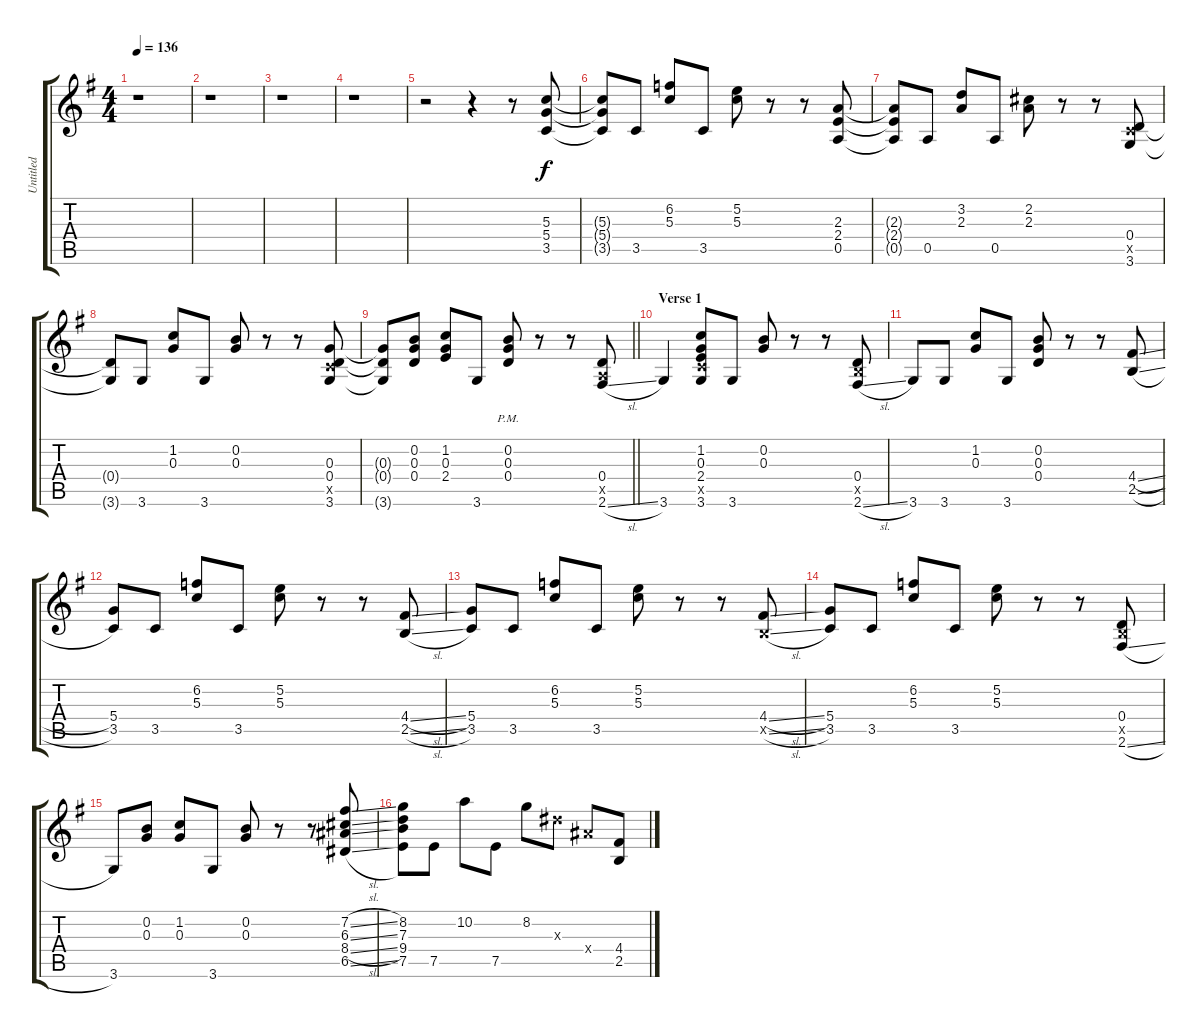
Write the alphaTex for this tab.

\track ("Untitled" "Untitled") {instrument distortionguitar}
\staff {score tabs}
\tuning (E4 B3 G3 D3 A2 E2) {hide}
\ts (4 4)
\tempo 136
\clef g2
\ks g
r.1{dy f instrument distortionguitar} |
r.1 |
r.1 |
r.1 |
r.2 r.4 r.8 (5.3 5.4 3.5).8 |
(5.3{t} 5.4{t} 3.5{t}).8 3.5.8 (6.2 5.3).8 3.5.8 (5.2 5.3).8 r.8 r.8 (2.3 2.4 0.5).8 |
(2.3{t} 2.4{t} 0.5{t}).8 0.5.8 (3.2 2.3).8 0.5.8 (2.2 2.3).8 r.8 r.8 (0.4 3.5{x} 3.6).8 |
(0.4{t} 3.6{t}).8 3.6.8 (1.2 0.3).8 3.6.8 (0.2 0.3).8 r.8 r.8 (0.3 0.4 3.5{x} 3.6).8 |
\barLineRight lightlight
(0.3{t} 0.4{t} 3.6{t}).8 (0.2 0.3 0.4).8 (1.2 0.3 2.4).8 3.6.8 (0.2{pm} 0.3{pm} 0.4{pm}).8 r.8 r.8 (0.4 0.5{x} 2.6{sl}).8 |
\section ("" "Verse 1")
3.6.4 (1.2 0.3 2.4 3.5{x} 3.6).8 3.6.8 (0.2 0.3).8 r.8 r.8 (0.4 2.5{x} 2.6{sl}).8 |
3.6.8 3.6.8 (1.2 0.3).8 3.6.8 (0.2 0.3 0.4).8 r.8 r.8 (4.4{sl} 2.5{sl}).8 |
(5.4 3.5).8 3.5.8 (6.2 5.3).8 3.5.8 (5.2 5.3).8 r.8 r.8 (4.4{sl} 2.5{sl}).8 |
(5.4 3.5).8 3.5.8 (6.2 5.3).8 3.5.8 (5.2 5.3).8 r.8 r.8 (4.4{sl} 2.5{sl x}).8 |
(5.4 3.5).8 3.5.8 (6.2 5.3).8 3.5.8 (5.2 5.3).8 r.8 r.8 (0.4 2.5{x} 2.6{sl}).8 |
3.6.8 (0.2 0.3).8 (1.2 0.3).8 3.6.8 (0.2 0.3).8 r.8 r.8 (7.2{sl} 6.3{sl} 8.4{sl} 6.5{sl}).8 |
(8.2 7.3 9.4 7.5).8 7.5.8 10.2.8 7.5.8 8.2.8 8.3{x}.8 8.4{x}.8 (4.4{sl} 2.5{sl}).8
